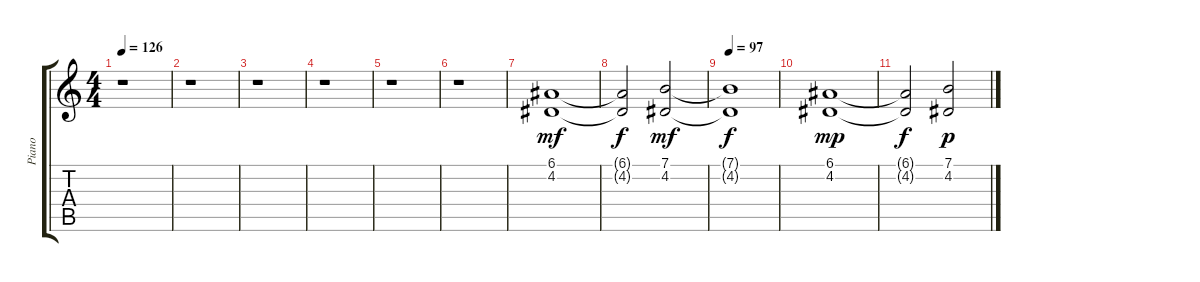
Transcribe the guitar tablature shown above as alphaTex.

\track ("Piano" "Piano") {instrument acousticgrandpiano}
\staff {score tabs}
\tuning (E4 B3 G3 D3 A2 E2) {hide}
\ts (4 4)
\tempo 126
\clef g2
\ks c
r.1{dy f} |
r.1 |
r.1 |
r.1 |
r.1 |
r.1 |
(6.1 4.2).1{dy mf} |
(6.1{t} 4.2{t}).2{dy f} (7.1 4.2).2{dy mf} |
\tempo 97
(7.1{t} 4.2{t}).1{dy f} |
(6.1 4.2).1{dy mp} |
(6.1{t} 4.2{t}).2{dy f} (7.1 4.2).2{dy p}
